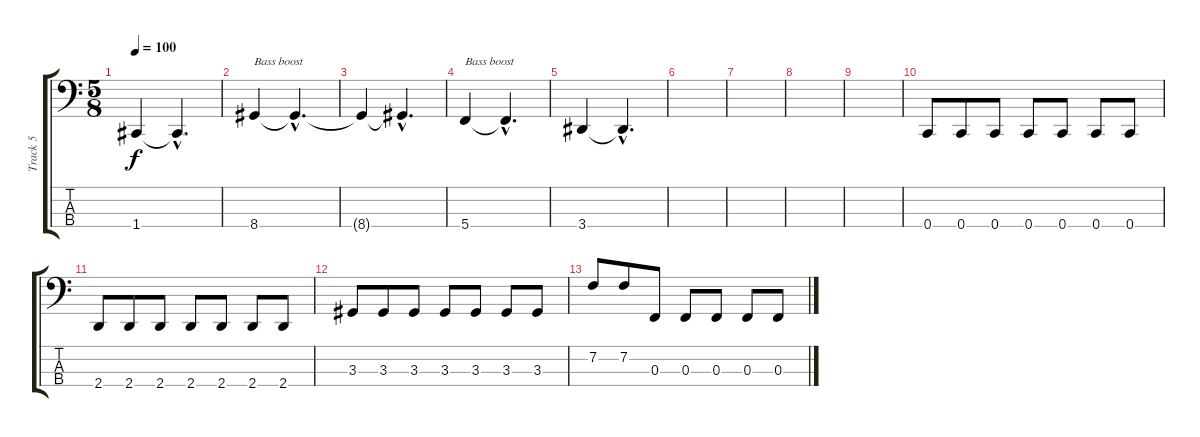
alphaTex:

\track ("Track 5" "Track 5") {instrument electricbassfinger}
\staff {score tabs}
\tuning (Eb2 Bb1 F1 C1) {hide}
\ts (5 8)
\tempo 100
\clef f4
\ks c
1.4{t}.4{dy f} 1.4{hac t}.4{d} |
8.4.4{txt "Bass boost"} 8.4{hac t}.4{d} |
8.4{t}.4 8.4{hac t}.4{d} |
5.4.4{txt "Bass boost"} 5.4{hac t}.4{d} |
3.4.4 3.4{hac t}.4{d} |
|
|
|
|
0.4.8 0.4.8 0.4.8 0.4.8 0.4.8 0.4.8 0.4.8 |
2.4.8 2.4.8 2.4.8 2.4.8 2.4.8 2.4.8 2.4.8 |
3.3.8 3.3.8 3.3.8 3.3.8 3.3.8 3.3.8 3.3.8 |
7.2.8 7.2.8 0.3.8 0.3.8 0.3.8 0.3.8 0.3.8
